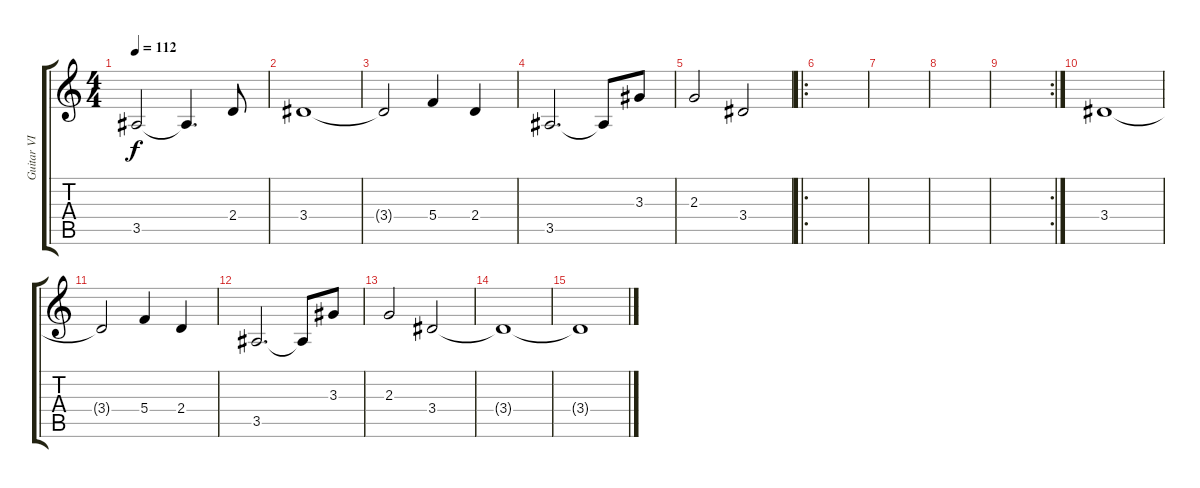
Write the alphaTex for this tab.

\track ("Guitar VI" "Guitar VI") {instrument acousticguitarsteel}
\staff {score tabs}
\tuning (D4 A3 F3 C3 G2 C2) {hide}
\ts (4 4)
\tempo 112
\clef g2
\ks c
3.5{t}.2{dy f} 3.5{t}.4{d} 2.4.8 |
3.4.1 |
3.4{t}.2 5.4.4 2.4.4 |
3.5.2{d} 3.5{t}.8 3.3.8 |
2.3.2 3.4.2 |
\ro
|
|
|
\rc 2
|
3.4.1 |
3.4{t}.2 5.4.4 2.4.4 |
3.5.2{d} 3.5{t}.8 3.3.8 |
2.3.2 3.4.2 |
3.4{t}.1 |
3.4{t}.1
